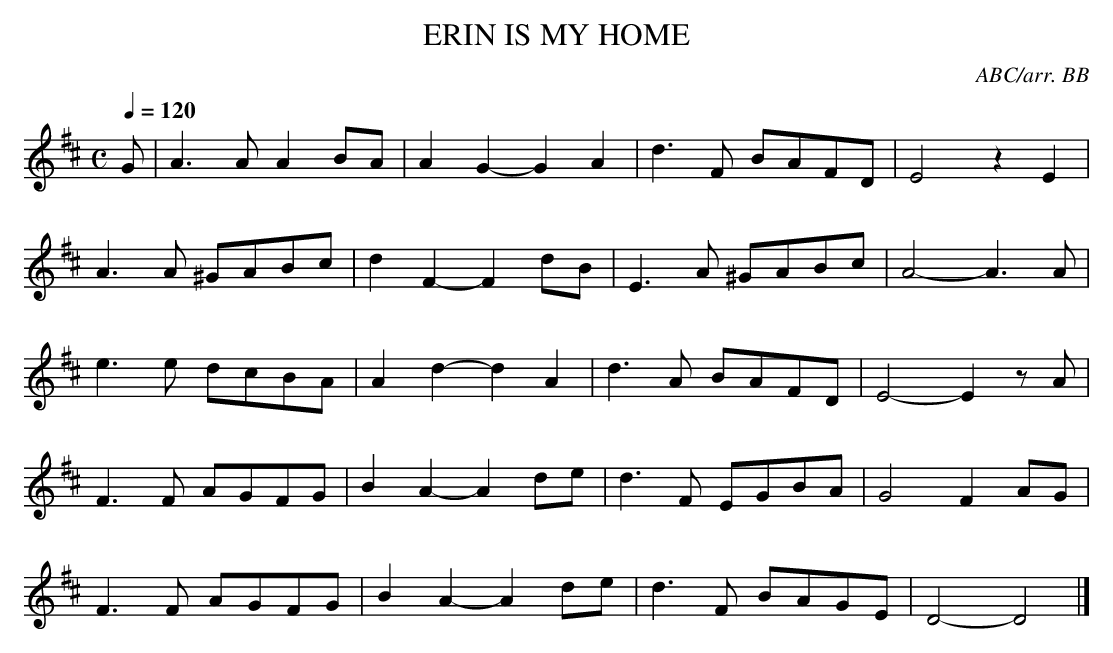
X:1
T:ERIN IS MY HOME
C:ABC/arr. BB
probably a song air, in which case it should be
played with some freedom. But it also makes a
pretty good march, so that's what I have entered
in the R field.
L:1/8
M:C
Q:1/4=120
K:D
G|A3A A2BA|A2G2-G2A2|d3F BAFD|E4 z2E2|
A3A ^GABc|d2F2-F2dB|E3A ^GABc|A4-A3A|
e3e dcBA|A2d2-d2A2|d3A BAFD|E4-E2zA|
F3F AGFG|B2A2-A2de|d3F EGBA|G4 F2AG|
F3F AGFG|B2A2-A2de|d3F BAGE|D4-D4 |]
